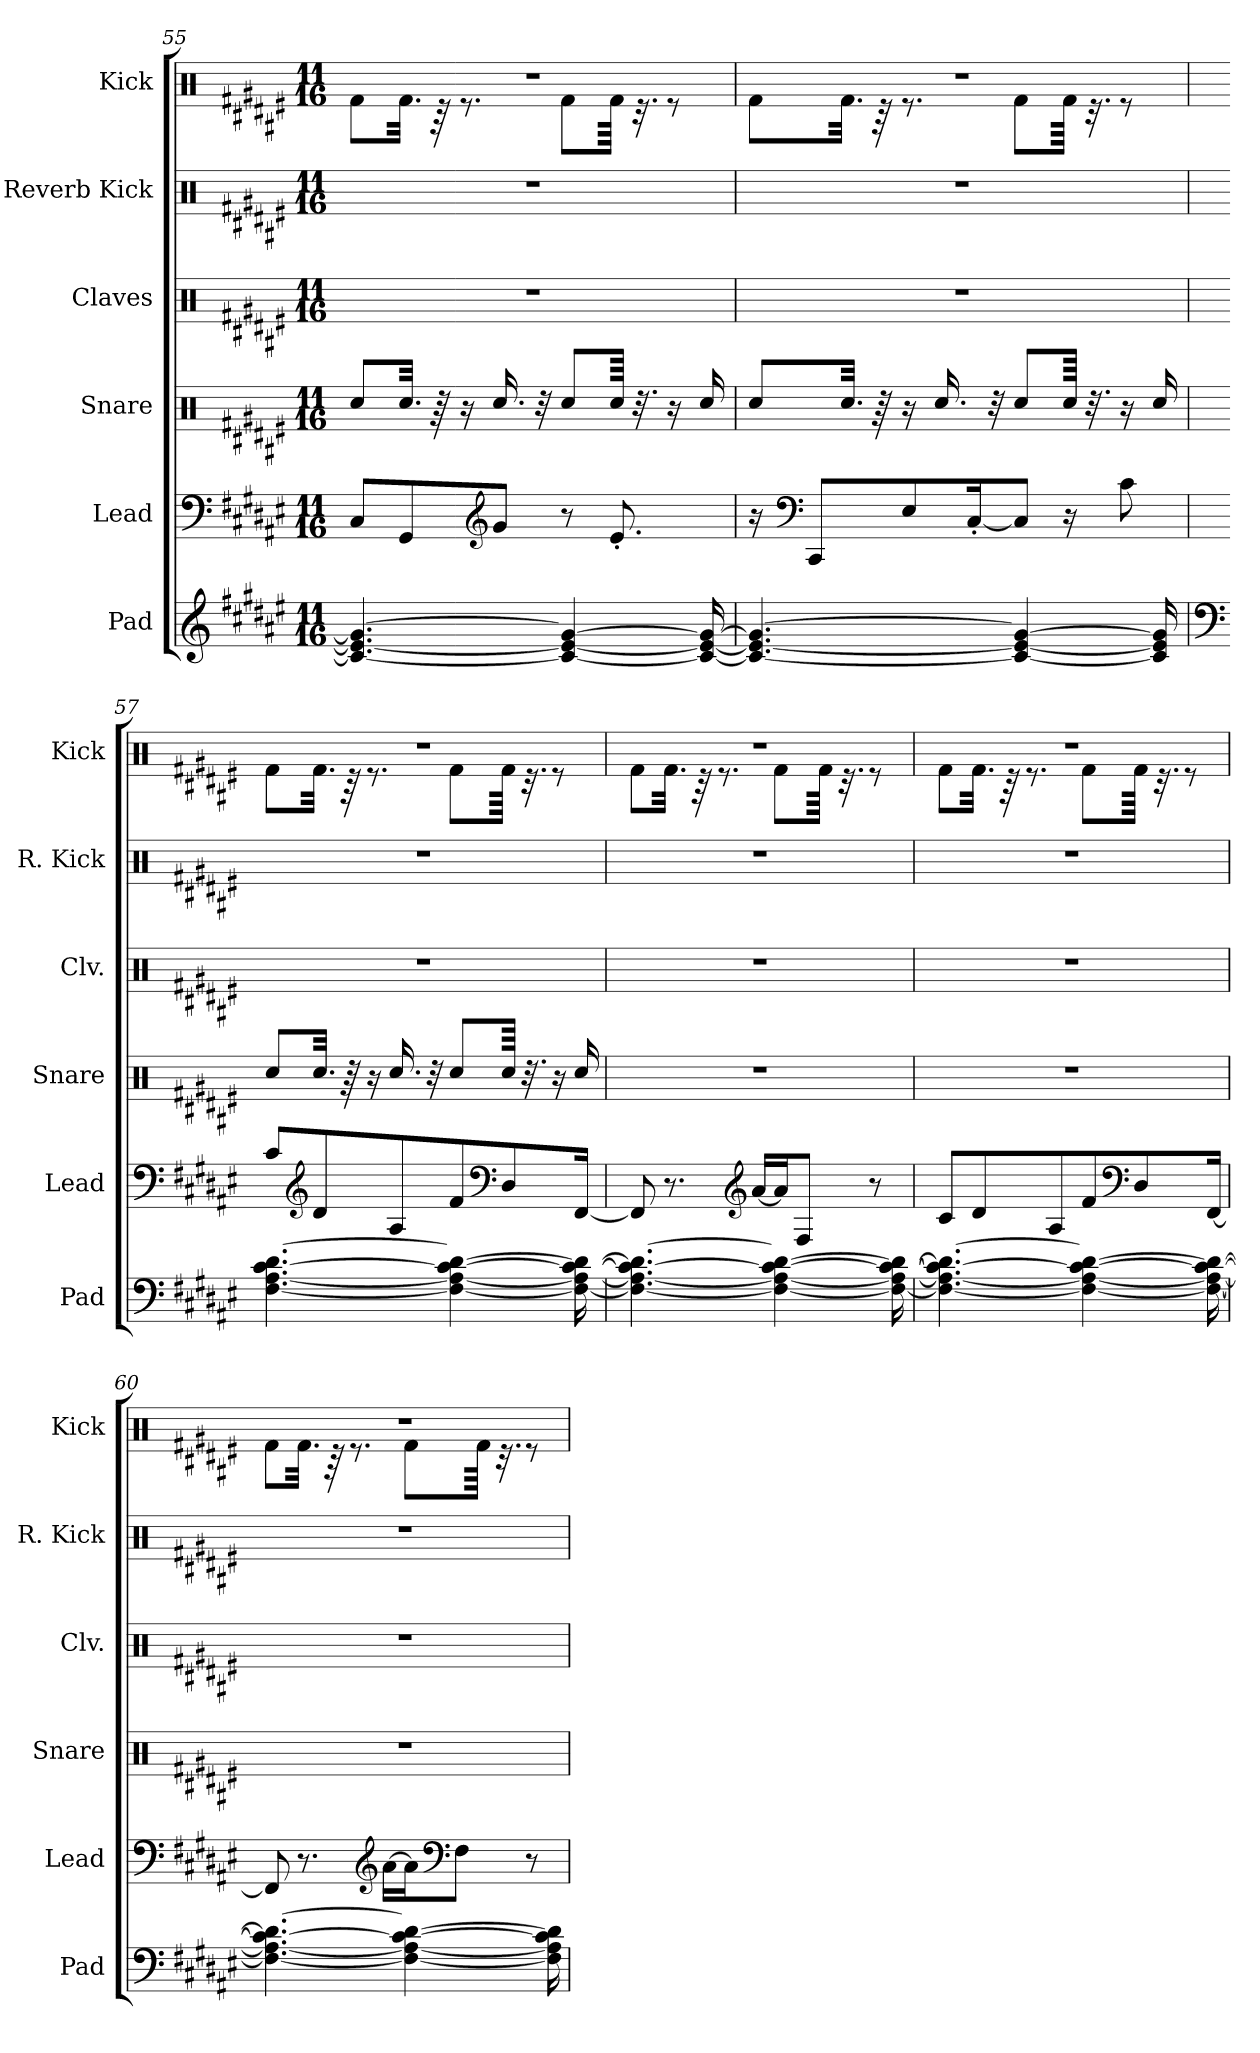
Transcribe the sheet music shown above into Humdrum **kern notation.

**kern	**kern	**kern	**kern	**kern	**kern
*part6	*part5	*part4	*part3	*part2	*part1
*staff6	*staff5	*staff4	*staff3	*staff2	*staff1
*I"Pad	*I"Lead	*I"Snare	*I"Claves	*I"Reverb Kick	*I"Kick
*I'Pad	*I'Lead	*I'Snare	*I'Clv.	*I'R. Kick	*I'Kick
!!LO:LB:g=z
*clefG2	*clefF4	*clefX	*clefX	*clefX	*clefX
*k[f#c#g#d#a#e#]	*k[f#c#g#d#a#e#]	*k[f#c#g#d#a#e#]	*k[f#c#g#d#a#e#]	*k[f#c#g#d#a#e#]	*k[f#c#g#d#a#e#]
*M11/16	*M11/16	*M11/16	*M11/16	*M11/16	*M11/16
=55	=55	=55	=55	=55	=55
*	*	*	*	*	*^
4.c#/_ 4.e#/_ 4.g#/_	8C#/L	8Rcc/L	16%11r	16%11r	16%11r	8Rf\L
.	8GG#/	32.Rcc/Jkk	.	.	.	32.Rf\Jkk
.	.	64r	.	.	.	64r
.	.	16r	.	.	.	8.r
*	*clefG2	*	*	*	*	*
.	8g#/J	16.Rcc/	.	.	.	.
.	.	32r	.	.	.	.
4c#/_ 4e#/_ 4g#/_	8r	8Rcc/L	.	.	.	8Rf\L
.	8.e#'/	64Rcc/Jkkk	.	.	.	64Rf\Jkkk
.	.	32.r	.	.	.	32.r
.	.	16r	.	.	.	8r
16c#/_ 16e#/_ 16g#/_	.	16Rcc/	.	.	.	.
=56	=56	=56	=56	=56	=56	=56
4.c#/_ 4.e#/_ 4.g#/_	16r	8Rcc/L	16%11r	16%11r	16%11r	8Rf\L
*	*clefF4	*	*	*	*	*
.	8CC#/L	.	.	.	.	.
.	.	32.Rcc/Jkk	.	.	.	32.Rf\Jkk
.	.	64r	.	.	.	64r
.	8E#/	16r	.	.	.	8.r
.	.	16.Rcc/	.	.	.	.
.	[16C#'/K	.	.	.	.	.
.	.	32r	.	.	.	.
4c#/_ 4e#/_ 4g#/_	8C#/J]	8Rcc/L	.	.	.	8Rf\L
.	16r	64Rcc/Jkkk	.	.	.	64Rf\Jkkk
.	.	32.r	.	.	.	32.r
.	8c#\	16r	.	.	.	8r
16c#/] 16e#/] 16g#/]	.	16Rcc/	.	.	.	.
!!LO:PB:g=z	!!
=57	=57	=57	=57	=57	=57	=57
*clefF4	*	*	*	*	*	*
[4.F#\ [4.A#\ [4.c#\ [4.d#\	8c#/L	8Rcc/L	16%11r	16%11r	16%11r	8Rf\L
*	*clefG2	*	*	*	*	*
.	8d#/	32.Rcc/Jkk	.	.	.	32.Rf\Jkk
.	.	64r	.	.	.	64r
.	.	16r	.	.	.	8.r
.	8A#/	16.Rcc/	.	.	.	.
.	.	32r	.	.	.	.
4F#\_ 4A#\_ 4c#\_ 4d#\_	8f#/	8Rcc/L	.	.	.	8Rf\L
*	*clefF4	*	*	*	*	*
.	8D#/	64Rcc/Jkkk	.	.	.	64Rf\Jkkk
.	.	32.r	.	.	.	32.r
.	.	16r	.	.	.	8r
16F#\_ 16A#\_ 16c#\_ 16d#\_	[16FF#/Jk	16Rcc/	.	.	.	.
=58	=58	=58	=58	=58	=58	=58
4.F#\_ 4.A#\_ 4.c#\_ 4.d#\_	8FF#/]	16%11r	16%11r	16%11r	16%11r	8Rf\L
.	8.r	.	.	.	.	32.Rf\Jkk
.	.	.	.	.	.	64r
.	.	.	.	.	.	8.r
*	*clefG2	*	*	*	*	*
.	[16a#/LL	.	.	.	.	.
4F#\_ 4A#\_ 4c#\_ 4d#\_	16a#/J]	.	.	.	.	8Rf\L
.	8F#/J	.	.	.	.	.
.	.	.	.	.	.	64Rf\Jkkk
.	.	.	.	.	.	32.r
.	8r	.	.	.	.	8r
16F#\_ 16A#\_ 16c#\_ 16d#\_	.	.	.	.	.	.
!!LO:LB:g=z	!!
=59	=59	=59	=59	=59	=59	=59
4.F#\_ 4.A#\_ 4.c#\_ 4.d#\_	8c#/L	16%11r	16%11r	16%11r	16%11r	8Rf\L
.	8d#/	.	.	.	.	32.Rf\Jkk
.	.	.	.	.	.	64r
.	.	.	.	.	.	8.r
.	8A#/	.	.	.	.	.
4F#\_ 4A#\_ 4c#\_ 4d#\_	8f#/	.	.	.	.	8Rf\L
*	*clefF4	*	*	*	*	*
.	8D#/	.	.	.	.	64Rf\Jkkk
.	.	.	.	.	.	32.r
.	.	.	.	.	.	8r
16F#\_ 16A#\_ 16c#\_ 16d#\_	[16FF#/Jk	.	.	.	.	.
=60	=60	=60	=60	=60	=60	=60
4.F#\_ 4.A#\_ 4.c#\_ 4.d#\_	8FF#/]	16%11r	16%11r	16%11r	16%11r	8Rf\L
.	8.r	.	.	.	.	32.Rf\Jkk
.	.	.	.	.	.	64r
.	.	.	.	.	.	8.r
*	*clefG2	*	*	*	*	*
.	[16a#\LL	.	.	.	.	.
4F#\_ 4A#\_ 4c#\_ 4d#\_	16a#\J]	.	.	.	.	8Rf\L
*	*clefF4	*	*	*	*	*
.	8F#\J	.	.	.	.	.
.	.	.	.	.	.	64Rf\Jkkk
.	.	.	.	.	.	32.r
.	8r	.	.	.	.	8r
16F#\] 16A#\] 16c#\] 16d#\]	.	.	.	.	.	.
*	*	*	*	*	*v	*v
=	=	=	=	=	=
*-	*-	*-	*-	*-	*-
